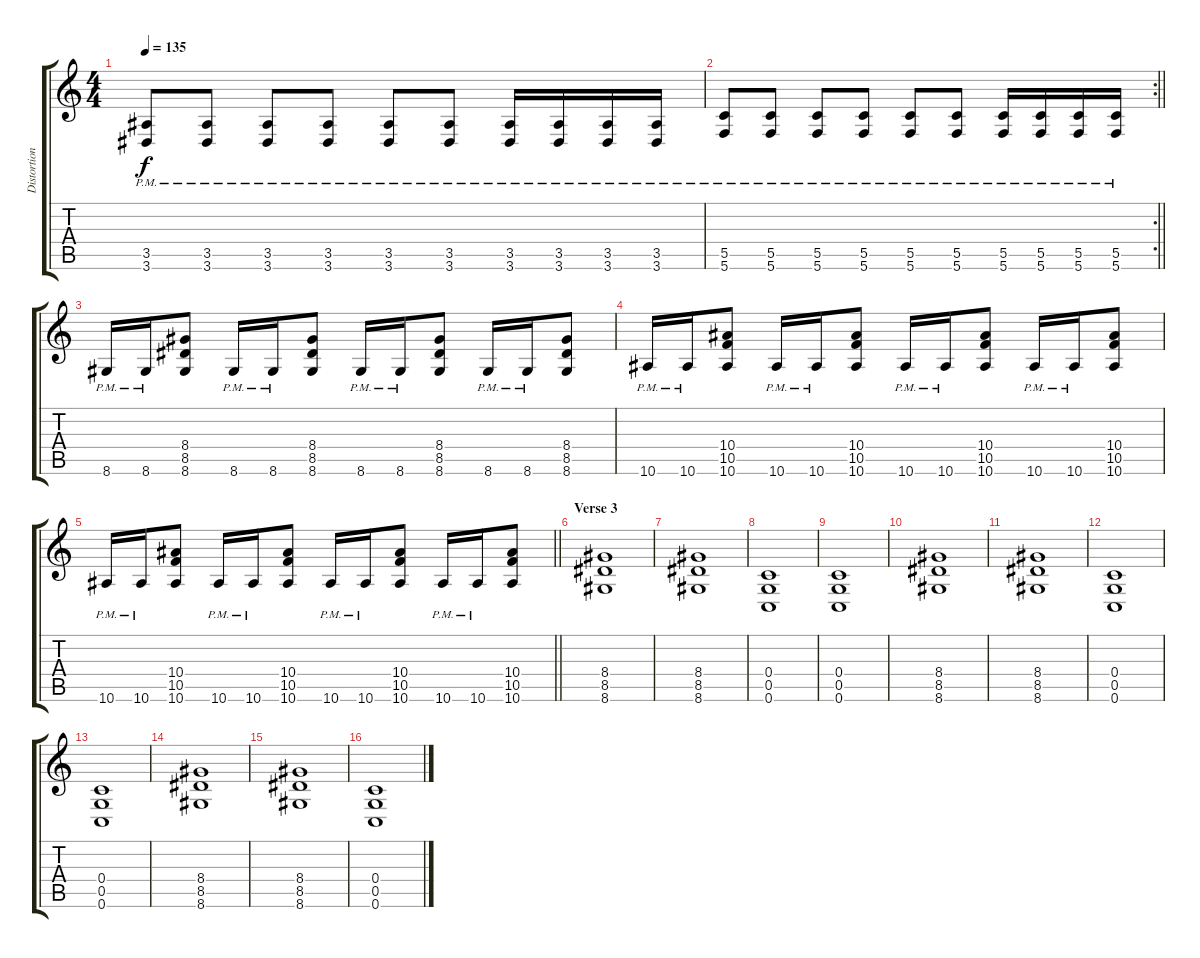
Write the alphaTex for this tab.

\track ("Distortion Guitar" "Distortion") {instrument distortionguitar}
\staff {score tabs}
\tuning (D4 A3 F3 C3 G2 C2) {hide}
\ts (4 4)
\tempo 135
\clef g2
\ks c
(3.5{pm} 3.6{pm}).8{dy f} (3.5{pm} 3.6{pm}).8 (3.5{pm} 3.6{pm}).8 (3.5{pm} 3.6{pm}).8 (3.5{pm} 3.6{pm}).8 (3.5{pm} 3.6{pm}).8 (3.5{pm} 3.6{pm}).16 (3.5{pm} 3.6{pm}).16 (3.5{pm} 3.6{pm}).16 (3.5{pm} 3.6{pm}).16 |
\rc 2
\barLineRight lightlight
(5.5{pm} 5.6{pm}).8 (5.5{pm} 5.6{pm}).8 (5.5{pm} 5.6{pm}).8 (5.5{pm} 5.6{pm}).8 (5.5{pm} 5.6{pm}).8 (5.5{pm} 5.6{pm}).8 (5.5{pm} 5.6{pm}).16 (5.5{pm} 5.6{pm}).16 (5.5{pm} 5.6{pm}).16 (5.5{pm} 5.6{pm}).16 |
8.6{pm}.16 8.6{pm}.16 (8.4 8.5 8.6).8 8.6{pm}.16 8.6{pm}.16 (8.4 8.5 8.6).8 8.6{pm}.16 8.6{pm}.16 (8.4 8.5 8.6).8 8.6{pm}.16 8.6{pm}.16 (8.4 8.5 8.6).8 |
10.6{pm}.16 10.6{pm}.16 (10.4 10.5 10.6).8 10.6{pm}.16 10.6{pm}.16 (10.4 10.5 10.6).8 10.6{pm}.16 10.6{pm}.16 (10.4 10.5 10.6).8 10.6{pm}.16 10.6{pm}.16 (10.4 10.5 10.6).8 |
\barLineRight lightlight
10.6{pm}.16 10.6{pm}.16 (10.4 10.5 10.6).8 10.6{pm}.16 10.6{pm}.16 (10.4 10.5 10.6).8 10.6{pm}.16 10.6{pm}.16 (10.4 10.5 10.6).8 10.6{pm}.16 10.6{pm}.16 (10.4 10.5 10.6).8 |
\section ("" "Verse 3")
(8.4 8.5 8.6).1 |
(8.4 8.5 8.6).1 |
(0.4 0.5 0.6).1 |
(0.4 0.5 0.6).1 |
(8.4 8.5 8.6).1 |
(8.4 8.5 8.6).1 |
(0.4 0.5 0.6).1 |
(0.4 0.5 0.6).1 |
(8.4 8.5 8.6).1 |
(8.4 8.5 8.6).1 |
(0.4 0.5 0.6).1
